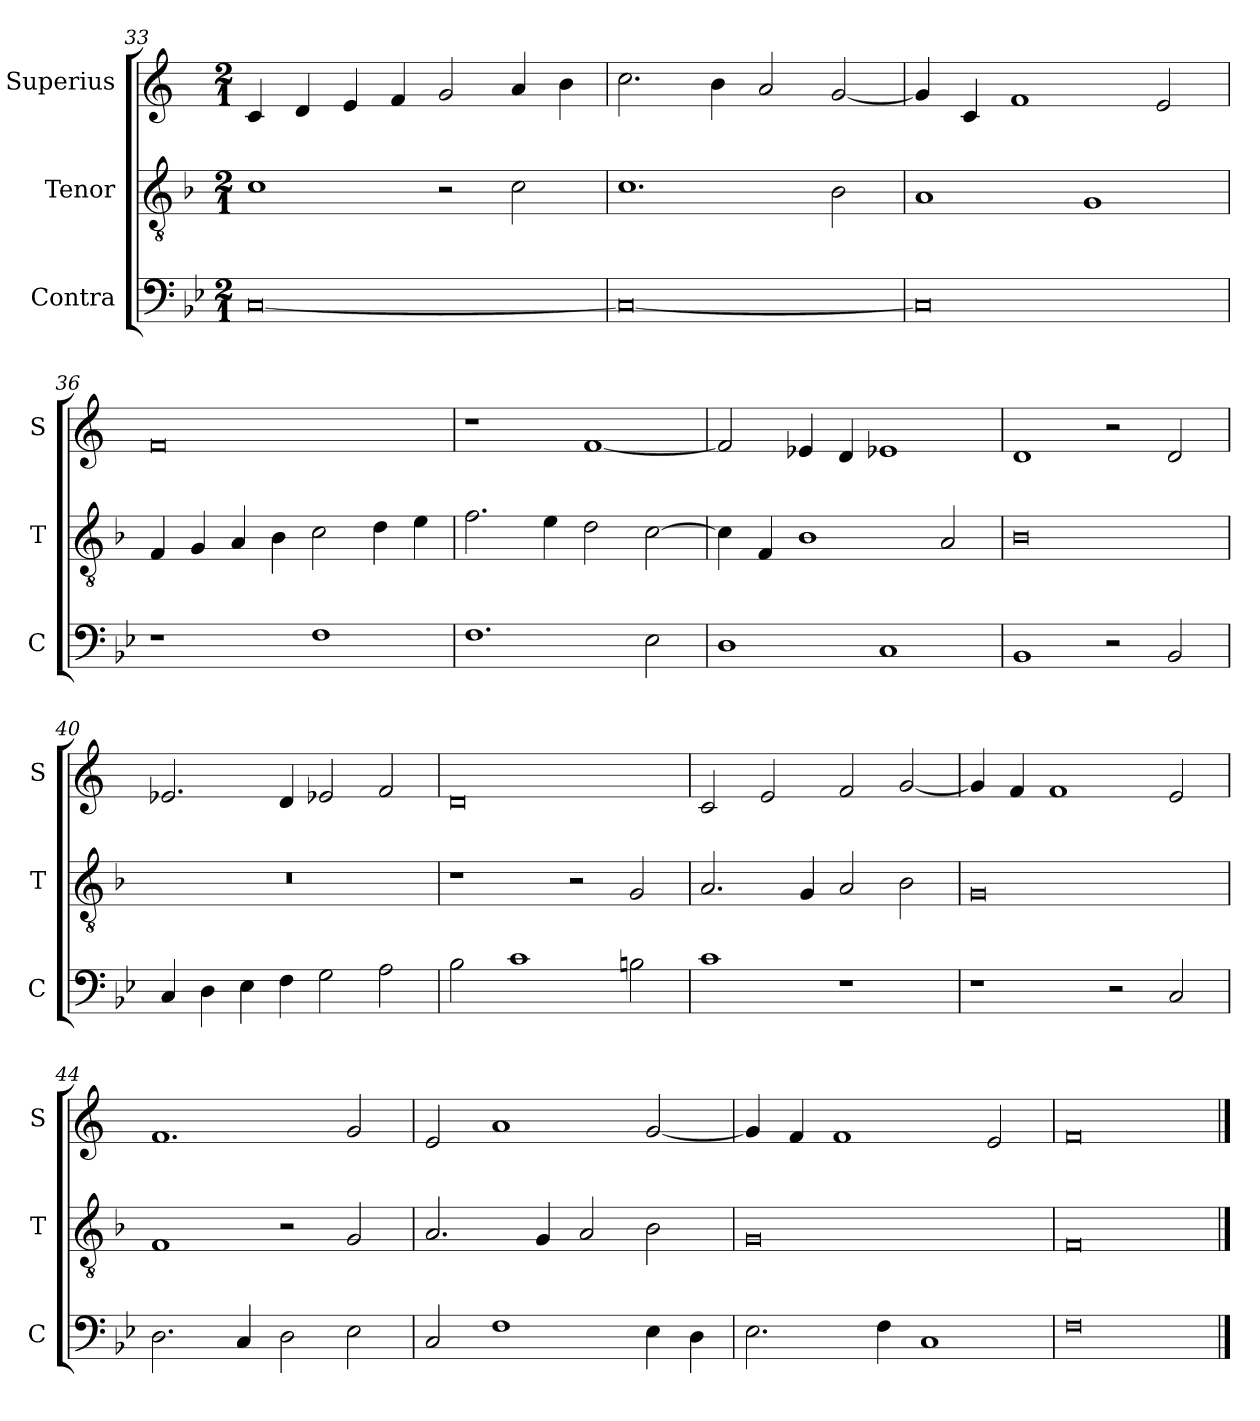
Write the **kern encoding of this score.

**kern	**kern	**kern
*part3	*part2	*part1
*staff3	*staff2	*staff1
*I"Contra	*I"Tenor	*I"Superius
*I'C	*I'T	*I'S
*clefF4	*clefGv2	*clefG2
*k[b-e-]	*k[b-]	*k[]
*M2/1	*M2/1	*M2/1
=33	=33	=33
[0C	1c	4c/
.	.	4d/
.	.	4e/
.	.	4f/
.	2r	2g/
.	2c\	4a/
.	.	4b\
=34	=34	=34
0C_	1.c	2.cc\
.	.	4b\
.	.	2a/
.	2B-\	[2g/
=35	=35	=35
0C]	1A	4g/]
.	.	4c/
.	.	1f
.	1G	.
.	.	2e/
=36	=36	=36
1r	4F/	0f
.	4G/	.
.	4A/	.
.	4B-\	.
1F	2c\	.
.	4d\	.
.	4e\	.
=37	=37	=37
1.F	2.f\	1r
.	4e\	.
.	2d\	[1f
2E-\	[2c\	.
=38	=38	=38
1D	4c\]	2f/]
.	4F/	.
.	1B-	4e-X/
.	.	4d/
1C	.	1e-X
.	2A/	.
=39	=39	=39
1BB-	0B-	1d
2r	.	2r
2BB-/	.	2d/
=40	=40	=40
4C/	0r	2.e-X/
4D\	.	.
4E-\	.	.
4F\	.	4d/
2G\	.	2e-X/
2A\	.	2f/
=41	=41	=41
2B-\	1r	0d
1c	.	.
.	2r	.
2Bn\	2G/	.
=42	=42	=42
1c	2.A/	2c/
.	.	2e/
.	4G/	.
1r	2A/	2f/
.	2B-\	[2g/
=43	=43	=43
1r	0G	4g/]
.	.	4f/
.	.	1f
2r	.	.
2C/	.	2e/
=44	=44	=44
2.D\	1F	1.f
4C/	.	.
2D\	2r	.
2E-\	2G/	2g/
=45	=45	=45
2C/	2.A/	2e/
1F	.	1a
.	4G/	.
.	2A/	.
4E-\	2B-\	[2g/
4D\	.	.
=46	=46	=46
2.E-\	0G	4g/]
.	.	4f/
.	.	1f
4F\	.	.
1C	.	.
.	.	2e/
=47	=47	=47
0F	0F	0f
==	==	==
*-	*-	*-
